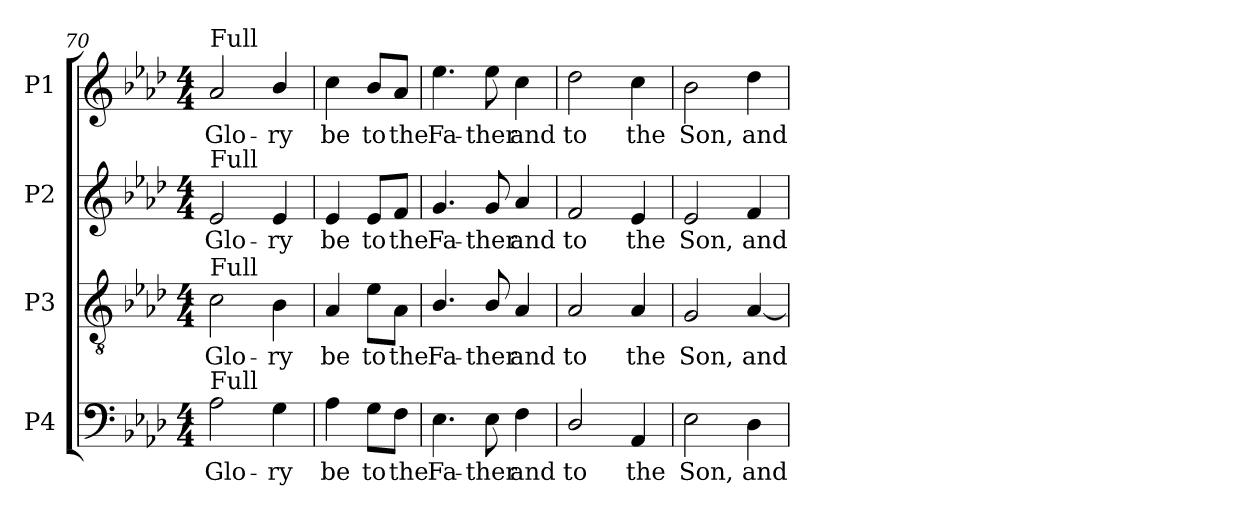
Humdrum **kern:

**kern	**text	**kern	**text	**kern	**text	**kern	**text
*part4	*part4	*part3	*part3	*part2	*part2	*part1	*part1
*staff4	*staff4	*staff3	*staff3	*staff2	*staff2	*staff1	*staff1
*I"P4	*	*I"P3	*	*I"P2	*	*I"P1	*
*clefF4	*	*clefGv2	*	*clefG2	*	*clefG2	*
*	*	*ITrd7c12	*	*	*	*	*
*k[b-e-a-d-]	*	*k[b-e-a-d-]	*	*k[b-e-a-d-]	*	*k[b-e-a-d-]	*
*A-:	*	*A-:	*	*A-:	*	*A-:	*
*M4/4	*	*M4/4	*	*M4/4	*	*M4/4	*
=70	=70	=70	=70	=70	=70	=70	=70
!	!LO:LY:b:color=#000000	!	!	!	!	!	!
!	!	!	!LO:LY:b:color=#000000	!	!	!	!
!	!	!	!	!	!LO:LY:b:color=#000000	!	!
!	!	!	!	!	!	!LO:TX:a:t=Full	!
!	!	!	!	!LO:TX:a:t=Full	!	!	!
!	!	!LO:TX:a:t=Full	!	!	!	!	!
!LO:TX:a:t=Full	!	!	!	!	!	!	!
!	!	!	!	!	!	!	!LO:LY:b:color=#000000
2A-i\	Glo-	2Ci\	Glo-	2e-i/	Glo-	2a-i/	Glo-
!	!LO:LY:b:color=#000000	!	!	!	!	!	!
!	!	!	!LO:LY:b:color=#000000	!	!	!	!
!	!	!	!	!	!LO:LY:b:color=#000000	!	!
!	!	!	!	!	!	!	!LO:LY:b:color=#000000
4Gi\	-ry	4BB-i\	-ry	4e-i/	-ry	4b-i/	-ry
=71	=71	=71	=71	=71	=71	=71	=71
!	!LO:LY:b:color=#000000	!	!	!	!	!	!
!	!	!	!LO:LY:b:color=#000000	!	!	!	!
!	!	!	!	!	!LO:LY:b:color=#000000	!	!
!	!	!	!	!	!	!	!LO:LY:b:color=#000000
4A-i\	be	4AA-i/	be	4e-i/	be	4cci\	be
!	!LO:LY:b:color=#000000	!	!	!	!	!	!
!	!	!	!LO:LY:b:color=#000000	!	!	!	!
!	!	!	!	!	!LO:LY:b:color=#000000	!	!
!	!	!	!	!	!	!	!LO:LY:b:color=#000000
8Gi\L	to	8E-i\L	to	8e-i/L	to	8b-i/L	to
!	!LO:LY:b:color=#000000	!	!	!	!	!	!
!	!	!	!LO:LY:b:color=#000000	!	!	!	!
!	!	!	!	!	!LO:LY:b:color=#000000	!	!
!	!	!	!	!	!	!	!LO:LY:b:color=#000000
8Fi\J	the	8AA-i\J	the	8fi/J	the	8a-i/J	the
=72	=72	=72	=72	=72	=72	=72	=72
!	!LO:LY:b:color=#000000	!	!	!	!	!	!
!	!	!	!LO:LY:b:color=#000000	!	!	!	!
!	!	!	!	!	!LO:LY:b:color=#000000	!	!
!	!	!	!	!	!	!	!LO:LY:b:color=#000000
4.E-i\	Fa-	4.BB-i/	Fa-	4.gi/	Fa-	4.ee-i\	Fa-
!	!LO:LY:b:color=#000000	!	!	!	!	!	!
!	!	!	!LO:LY:b:color=#000000	!	!	!	!
!	!	!	!	!	!LO:LY:b:color=#000000	!	!
!	!	!	!	!	!	!	!LO:LY:b:color=#000000
8E-i\	-ther	8BB-i/	-ther	8gi/	-ther	8ee-i\	-ther
!	!LO:LY:b:color=#000000	!	!	!	!	!	!
!	!	!	!LO:LY:b:color=#000000	!	!	!	!
!	!	!	!	!	!LO:LY:b:color=#000000	!	!
!	!	!	!	!	!	!	!LO:LY:b:color=#000000
4Fi\	and	4AA-i/	and	4a-i/	and	4cci\	and
=73	=73	=73	=73	=73	=73	=73	=73
!	!LO:LY:b:color=#000000	!	!	!	!	!	!
!	!	!	!LO:LY:b:color=#000000	!	!	!	!
!	!	!	!	!	!LO:LY:b:color=#000000	!	!
!	!	!	!	!	!	!	!LO:LY:b:color=#000000
2D-i/	to	2AA-i/	to	2fi/	to	2dd-i\	to
!	!LO:LY:b:color=#000000	!	!	!	!	!	!
!	!	!	!LO:LY:b:color=#000000	!	!	!	!
!	!	!	!	!	!LO:LY:b:color=#000000	!	!
!	!	!	!	!	!	!	!LO:LY:b:color=#000000
4AA-i/	the	4AA-i/	the	4e-i/	the	4cci\	the
=74	=74	=74	=74	=74	=74	=74	=74
!	!LO:LY:b:color=#000000	!	!	!	!	!	!
!	!	!	!LO:LY:b:color=#000000	!	!	!	!
!	!	!	!	!	!LO:LY:b:color=#000000	!	!
!	!	!	!	!	!	!	!LO:LY:b:color=#000000
2E-i\	Son,	2GGi/	Son,	2e-i/	Son,	2b-i\	Son,
!	!LO:LY:b:color=#000000	!	!	!	!	!	!
!	!	!	!LO:LY:b:color=#000000	!	!	!	!
!	!	!	!	!	!LO:LY:b:color=#000000	!	!
!	!	!	!	!	!	!	!LO:LY:b:color=#000000
4D-i\	and	[4AA-i/	and	4fi/	and	4dd-i\	and
=	=	=	=	=	=	=	=
*-	*-	*-	*-	*-	*-	*-	*-
